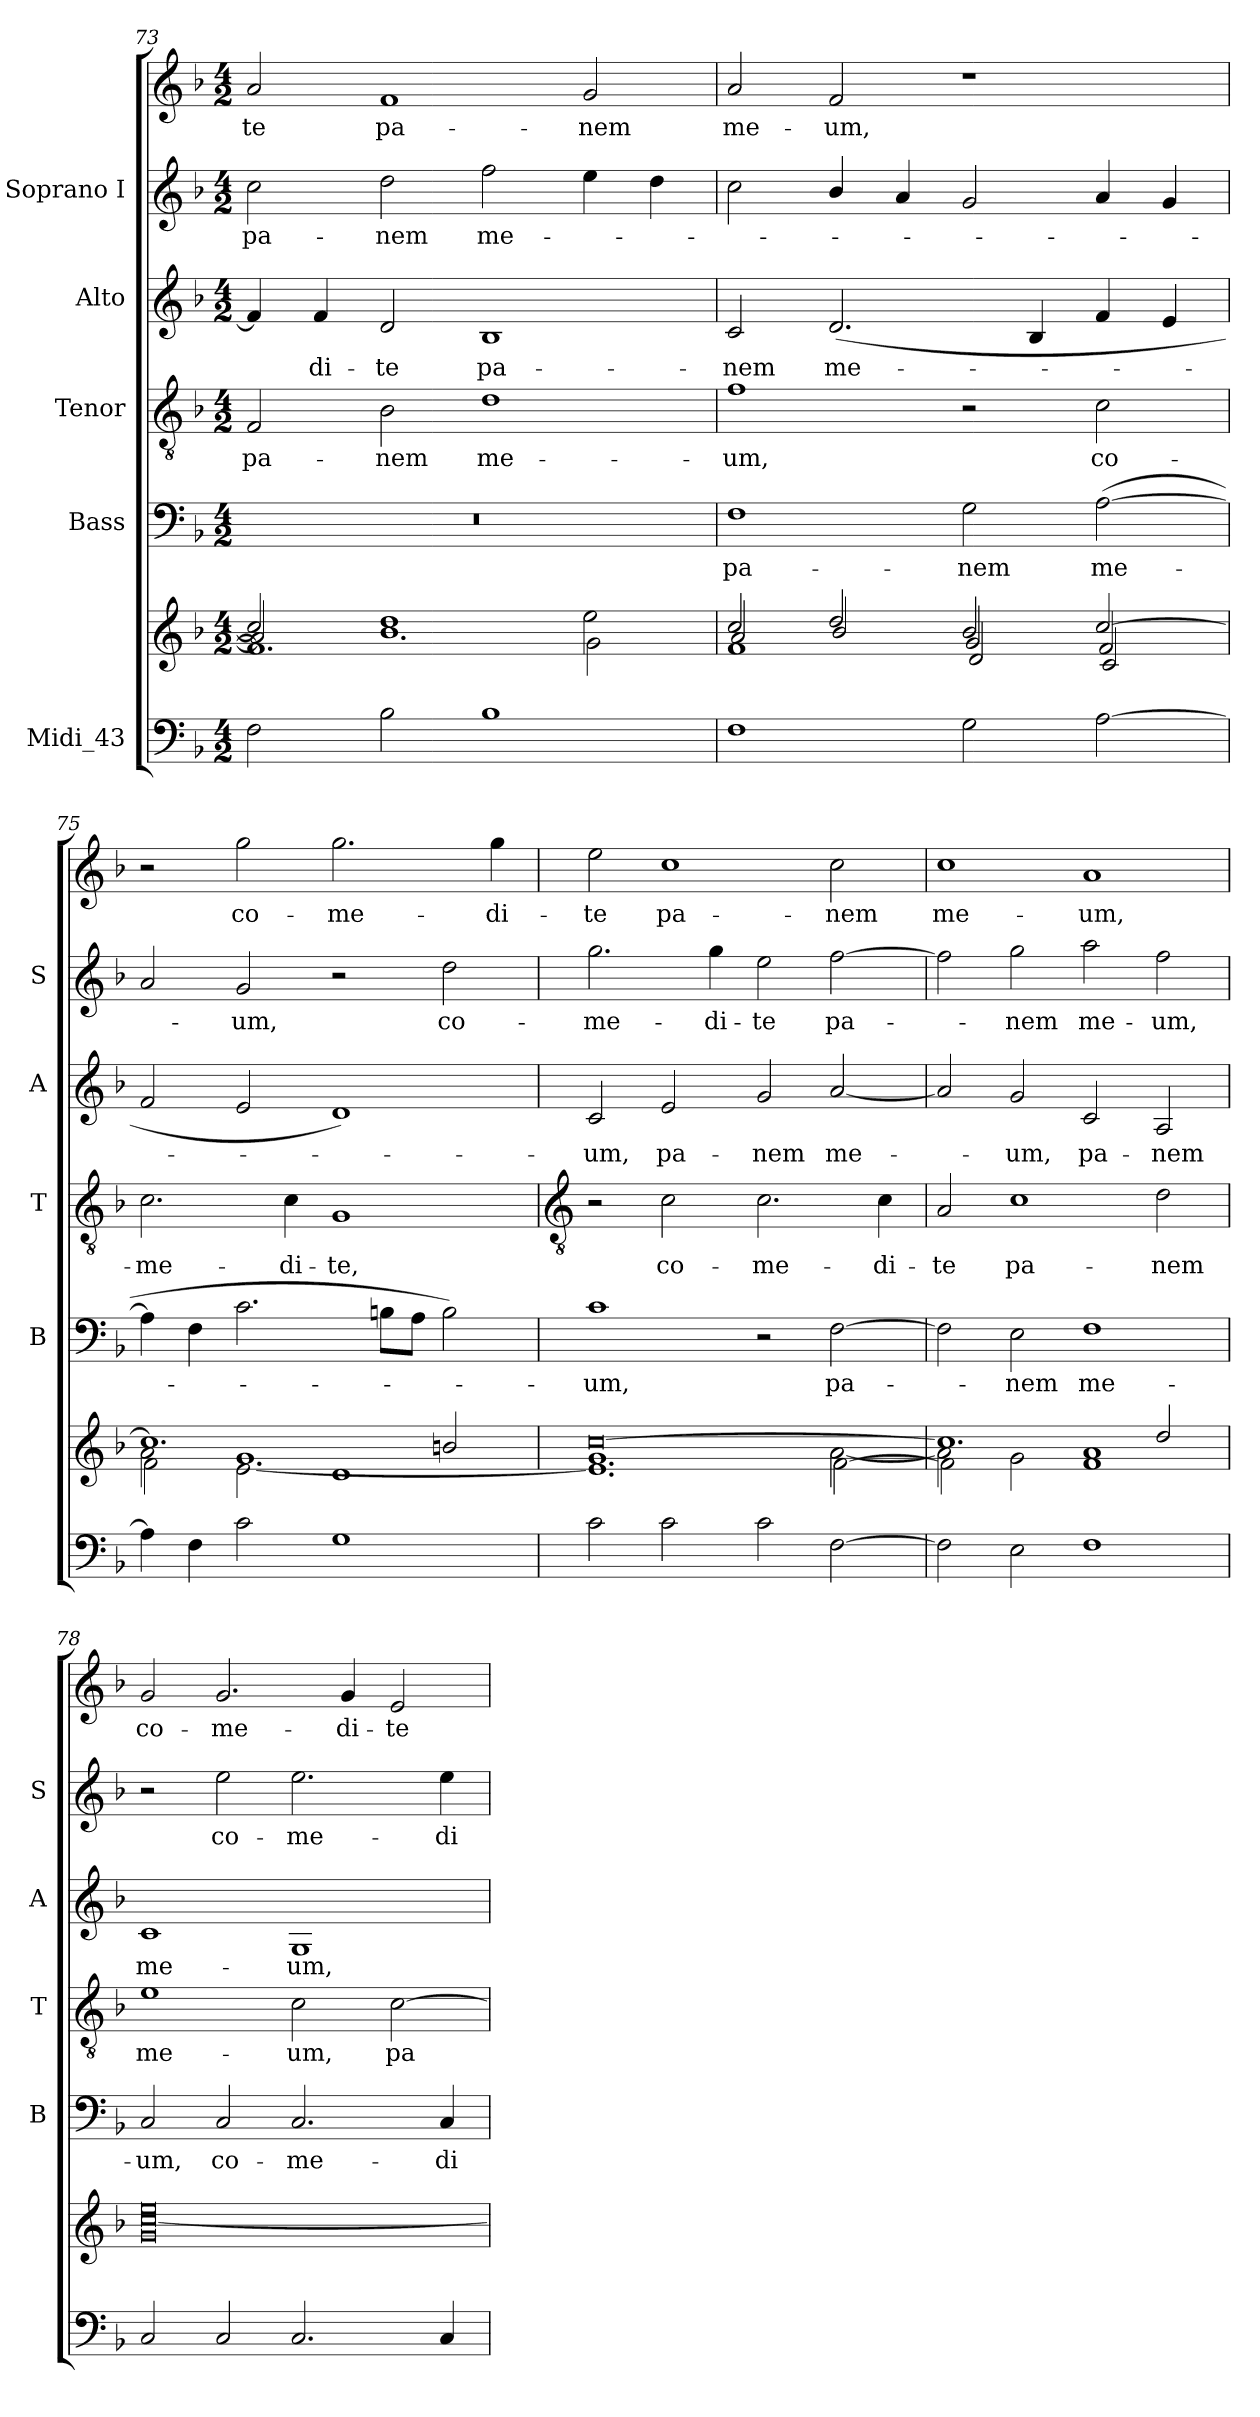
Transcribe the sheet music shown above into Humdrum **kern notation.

**kern	**kern	**kern	**text	**kern	**text	**kern	**text	**kern	**text	**kern	**text
*part5	*part5	*part4	*part4	*part3	*part3	*part2	*part2	*part1	*part1	*part1	*part1
*staff7	*staff6	*staff5	*staff5	*staff4	*staff4	*staff3	*staff3	*staff2	*staff2	*staff1	*staff1
*I"Midi_43	*	*I"Bass	*	*I"Tenor	*	*I"Alto	*	*I"Soprano I	*	*	*
*	*	*I'B	*	*I'T	*	*I'A	*	*I'S	*	*	*
*clefF4	*clefG2	*clefF4	*	*clefGv2	*	*clefG2	*	*clefG2	*	*clefG2	*
*k[b-]	*k[b-]	*k[b-]	*	*k[b-]	*	*k[b-]	*	*k[b-]	*	*k[b-]	*
*F:	*F:	*F:	*	*F:	*	*F:	*	*F:	*	*F:	*
*M4/2	*M4/2	*M4/2	*	*M4/2	*	*M4/2	*	*M4/2	*	*M4/2	*
=73	=73	=73	=73	=73	=73	=73	=73	=73	=73	=73	=73
*	*^	*	*	*	*	*	*	*	*	*	*
*	*	*^	*	*	*	*	*	*	*	*	*	*
!	!	!	!	!	!	!	!LO:LY:b	!	!	!	!LO:LY:b	!	!LO:LY:b
2F	2cc/]	2a/]	1.f\]	0r	.	2F	pa-	4f]	.	2cc	pa-	2a	te
!	!	!	!	!	!	!	!	!	!LO:LY:b	!	!	!	!
.	.	.	.	.	.	.	.	4f	di-	.	.	.	.
!	!	!	!	!	!	!	!LO:LY:b	!	!LO:LY:b	!	!LO:LY:b	!	!LO:LY:b
2B-	1dd/	1.b-\	.	.	.	2B-	-nem	2d	-te	2dd	-nem	1f	pa-
!	!	!	!	!	!	!	!LO:LY:b	!	!LO:LY:b	!	!LO:LY:b	!	!
1B-	.	.	.	.	.	1d	me-	1B-	pa-	2ff	me-	.	.
!	!	!	!	!	!	!	!	!	!	!	!	!	!LO:LY:b
.	2ee\	.	2g\	.	.	.	.	.	.	4ee	.	2g	-nem
.	.	.	.	.	.	.	.	.	.	4dd	.	.	.
=74	=74	=74	=74	=74	=74	=74	=74	=74	=74	=74	=74	=74	=74
!	!	!	!	!	!LO:LY:b	!	!LO:LY:b	!	!LO:LY:b	!	!	!	!LO:LY:b
1F	2cc/	2a/	1f\	1F	pa-	1f	-um,	2c	-nem	2cc	.	2a	me-
!	!	!	!	!	!	!	!	!	!LO:LY:b	!	!	!	!LO:LY:b
.	2dd/	2b-/	.	.	.	.	.	(<2.d	me-	4b-/	.	2f	-um,
.	.	.	.	.	.	.	.	.	.	4a	.	.	.
!	!	!	!	!	!LO:LY:b	!	!	!	!	!	!	!	!
2G	2b-/	2g/	2d/	2G	-nem	2r	.	.	.	2g	.	1r	.
.	.	.	.	.	.	.	.	4B-	.	.	.	.	.
!	!	!	!	!	!LO:LY:b	!	!LO:LY:b	!	!	!	!	!	!
[2A	[2cc/	2f/	2c/	(>[2A	me-	2c	co-	4f	.	4a	.	.	.
.	.	.	.	.	.	.	.	4e	.	4g	.	.	.
=75	=75	=75	=75	=75	=75	=75	=75	=75	=75	=75	=75	=75	=75
!	!	!	!	!	!	!	!LO:LY:b	!	!	!	!	!	!
4A]	1.cc/]	2a\	2f\	4A]	.	2.c	-me-	2f	.	2a	.	2r	.
4F	.	.	.	4F	.	.	.	.	.	.	.	.	.
!	!	!	!	!	!	!	!	!	!	!	!LO:LY:b	!	!LO:LY:b
2c	.	[1.g\	2e\	2.c	.	.	.	2e	.	2g	-um,	2gg	co-
!	!	!	!	!	!	!	!LO:LY:b	!	!	!	!	!	!
.	.	.	.	.	.	4c	-di-	.	.	.	.	.	.
!	!	!	!	!	!	!	!LO:LY:b	!	!	!	!	!	!LO:LY:b
1G	.	.	1d\	.	.	1G	-te,	1d)	.	2r	.	2.gg	-me-
.	.	.	.	8BnL	.	.	.	.	.	.	.	.	.
.	.	.	.	8AJ	.	.	.	.	.	.	.	.	.
!	!	!	!	!	!	!	!	!	!	!	!LO:LY:b	!	!
.	2bn/	.	.	2B)	.	.	.	.	.	2dd	co-	.	.
!	!	!	!	!	!	!	!	!	!	!	!	!	!LO:LY:b
.	.	.	.	.	.	.	.	.	.	.	.	4gg	-di-
!!LO:LB:g=z
=76	=76	=76	=76	=76	=76	=76	=76	=76	=76	=76	=76	=76	=76
*	*	*	*	*	*	*clefGv2	*	*	*	*	*	*	*
!	!	!	!	!	!LO:LY:b	!	!	!	!LO:LY:b	!	!LO:LY:b	!	!LO:LY:b
2c	[0cc/	1.g\]	1.e\	1c	um,	2r	.	2c	um,	2.gg	me-	2ee	-te
!	!	!	!	!	!	!	!LO:LY:b	!	!LO:LY:b	!	!	!	!LO:LY:b
2c	.	.	.	.	.	2c	co-	2e	pa-	.	.	1cc	pa-
!	!	!	!	!	!	!	!	!	!	!	!LO:LY:b	!	!
.	.	.	.	.	.	.	.	.	.	4gg	-di-	.	.
!	!	!	!	!	!	!	!LO:LY:b	!	!LO:LY:b	!	!LO:LY:b	!	!
2c	.	.	.	2r	.	2.c	-me-	2g	-nem	2ee	-te	.	.
!	!	!	!	!	!LO:LY:b	!	!	!	!LO:LY:b	!	!LO:LY:b	!	!LO:LY:b
[2F	.	[2a\	[2f\	[2F	pa-	.	.	[2a	me-	[2ff	pa-	2cc	-nem
!	!	!	!	!	!	!	!LO:LY:b	!	!	!	!	!	!
.	.	.	.	.	.	4c	-di-	.	.	.	.	.	.
=77	=77	=77	=77	=77	=77	=77	=77	=77	=77	=77	=77	=77	=77
!	!	!	!	!	!	!	!LO:LY:b	!	!	!	!	!	!LO:LY:b
2F]	1.cc/]	2a\]	2f\]	2F]	.	2A	-te	2a]	.	2ff]	.	1cc	me-
!	!	!	!	!	!LO:LY:b	!	!LO:LY:b	!	!LO:LY:b	!	!LO:LY:b	!	!
2E	.	2g\	2ryy	2E	nem	1c	pa-	2g	-um,	2gg	nem	.	.
!	!	!	!	!	!LO:LY:b	!	!	!	!LO:LY:b	!	!LO:LY:b	!	!LO:LY:b
1F	.	1a\	1f\	1F	me-	.	.	2c	pa-	2aa	me-	1a	-um,
!	!	!	!	!	!	!	!LO:LY:b	!	!LO:LY:b	!	!LO:LY:b	!	!
.	2dd/	.	.	.	.	2d	-nem	2A	-nem	2ff	-um,	.	.
=78	=78	=78	=78	=78	=78	=78	=78	=78	=78	=78	=78	=78	=78
!	!	!	!	!	!LO:LY:b	!	!LO:LY:b	!	!LO:LY:b	!	!	!	!LO:LY:b
2C	0ee/	[0cc\	0g\	2C	-um,	1e	me-	1c	me-	2r	.	2g	co-
!	!	!	!	!	!LO:LY:b	!	!	!	!	!	!LO:LY:b	!	!LO:LY:b
2C	.	.	.	2C	co-	.	.	.	.	2ee	co-	2.g	-me-
!	!	!	!	!	!LO:LY:b	!	!LO:LY:b	!	!LO:LY:b	!	!LO:LY:b	!	!
2.C	.	.	.	2.C	-me-	2c	-um,	1G	-um,	2.ee	-me-	.	.
!	!	!	!	!	!	!	!	!	!	!	!	!	!LO:LY:b
.	.	.	.	.	.	.	.	.	.	.	.	4g	-di-
!	!	!	!	!	!	!	!LO:LY:b	!	!	!	!	!	!LO:LY:b
.	.	.	.	.	.	[2c	pa-	.	.	.	.	2e	-te
!	!	!	!	!	!LO:LY:b	!	!	!	!	!	!LO:LY:b	!	!
4C	.	.	.	4C	-di-	.	.	.	.	4ee	-di-	.	.
*	*v	*v	*v	*	*	*	*	*	*	*	*	*	*
=	=	=	=	=	=	=	=	=	=	=	=
*-	*-	*-	*-	*-	*-	*-	*-	*-	*-	*-	*-
